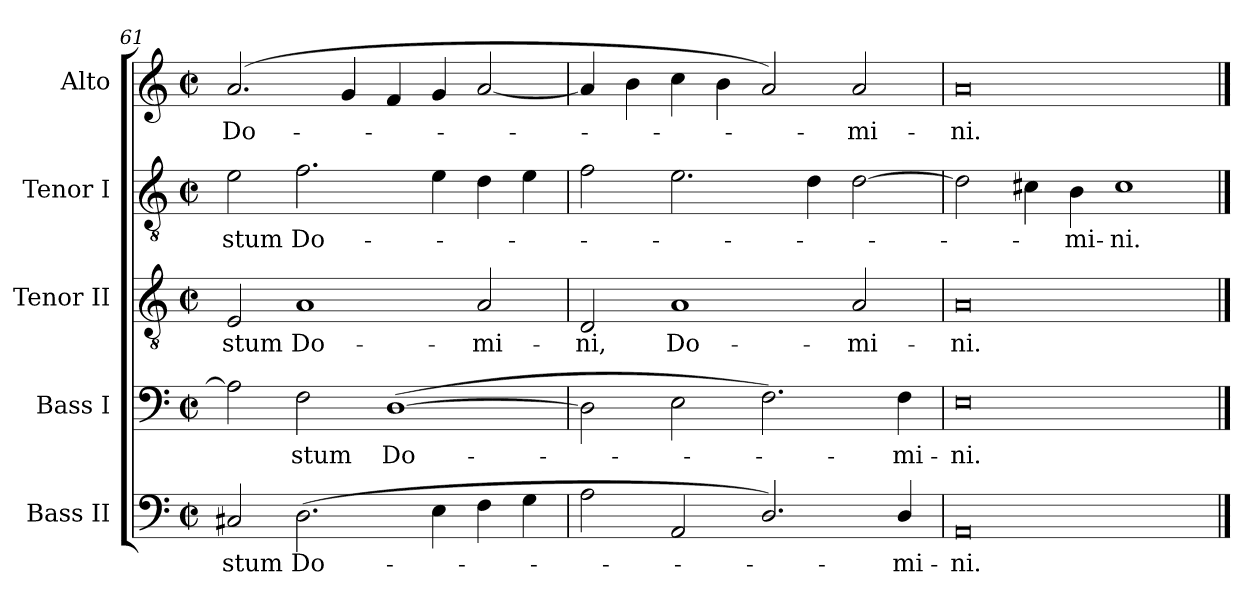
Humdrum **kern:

**kern	**text	**kern	**text	**kern	**text	**kern	**text	**kern	**text
*part5	*part5	*part4	*part4	*part3	*part3	*part2	*part2	*part1	*part1
*staff5	*staff5	*staff4	*staff4	*staff3	*staff3	*staff2	*staff2	*staff1	*staff1
*I"Bass II	*	*I"Bass I	*	*I"Tenor II	*	*I"Tenor I	*	*I"Alto	*
*I'B II	*	*I'B I	*	*I'T II	*	*I'T I	*	*I'A	*
*clefF4	*	*clefF4	*	*clefGv2	*	*clefGv2	*	*clefG2	*
*k[]	*	*k[]	*	*k[]	*	*k[]	*	*k[]	*
*C:	*	*C:	*	*C:	*	*C:	*	*C:	*
*M4/2	*	*M4/2	*	*M4/2	*	*M4/2	*	*M4/2	*
*met(c|)	*	*met(c|)	*	*met(c|)	*	*met(c|)	*	*met(c|)	*
=61	=61	=61	=61	=61	=61	=61	=61	=61	=61
!	!LO:LY:b	!	!	!	!LO:LY:b	!	!LO:LY:b	!	!LO:LY:b
2C#X	-stum	2A]	.	2E	-stum	2e	-stum	(>2.a	Do-
!	!LO:LY:b	!	!LO:LY:b	!	!LO:LY:b	!	!LO:LY:b	!	!
(>2.D	Do-	2F	stum	1A	Do-	2.f	Do-	.	.
.	.	.	.	.	.	.	.	4g	.
!	!	!	!LO:LY:b	!	!	!	!	!	!
.	.	(>[1D	Do-	.	.	.	.	4f	.
4E	.	.	.	.	.	4e	.	4g	.
!	!	!	!	!	!LO:LY:b	!	!	!	!
4F	.	.	.	2A	-mi-	4d	.	[2a	.
4G	.	.	.	.	.	4e	.	.	.
=62	=62	=62	=62	=62	=62	=62	=62	=62	=62
!	!	!	!	!	!LO:LY:b	!	!	!	!
2A	.	2D]	.	2D	-ni,	2f	.	4a]	.
.	.	.	.	.	.	.	.	4b	.
!	!	!	!	!	!LO:LY:b	!	!	!	!
2AA	.	2E	.	1A	Do-	2.e	.	4cc	.
.	.	.	.	.	.	.	.	4b	.
2.D/)	.	2.F)	.	.	.	.	.	2a)	.
.	.	.	.	.	.	4d	.	.	.
!	!	!	!	!	!LO:LY:b	!	!	!	!LO:LY:b
.	.	.	.	2A	-mi-	[2d	.	2a	mi-
!	!LO:LY:b	!	!LO:LY:b	!	!	!	!	!	!
4D/	mi-	4F	mi-	.	.	.	.	.	.
=63	=63	=63	=63	=63	=63	=63	=63	=63	=63
!	!LO:LY:b	!	!LO:LY:b	!	!LO:LY:b	!	!	!	!LO:LY:b
0AA	-ni.	0E	-ni.	0A	-ni.	2d]	.	0a	-ni.
.	.	.	.	.	.	4c#X	.	.	.
!	!	!	!	!	!	!	!LO:LY:b	!	!
.	.	.	.	.	.	4B	mi-	.	.
!	!	!	!	!	!	!	!LO:LY:b	!	!
.	.	.	.	.	.	1c#	-ni.	.	.
==	==	==	==	==	==	==	==	==	==
*-	*-	*-	*-	*-	*-	*-	*-	*-	*-
